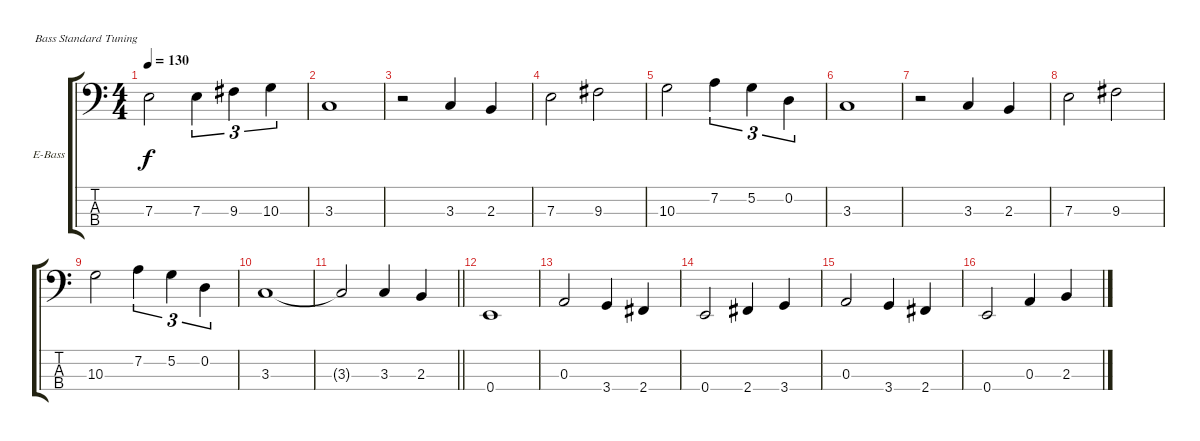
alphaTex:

\defaultSystemsLayout 4
\bracketExtendMode groupsimilarinstruments
\firstSystemTrackNameOrientation horizontal
\otherSystemsTrackNameOrientation horizontal
\chordDiagramsInScore
\track ("Electric Bass" "E-Bass") {instrument electricbassfinger}
\staff {score tabs}
\tuning (G2 D2 A1 E1)
\ts (4 4)
\tempo 130
\clef f4
\ks c
7.3{t}.2{dy f} 7.3.4{tu (3 2)} 9.3.4{tu (3 2)} 10.3.4{tu (3 2)} |
3.3.1 |
r.2 3.3.4 2.3.4 |
7.3.2 9.3.2 |
10.3.2 7.2.4{tu (3 2)} 5.2.4{tu (3 2)} 0.2.4{tu (3 2)} |
3.3.1 |
r.2 3.3.4 2.3.4 |
7.3.2 9.3.2 |
10.3.2 7.2.4{tu (3 2)} 5.2.4{tu (3 2)} 0.2.4{tu (3 2)} |
3.3.1 |
\barLineRight lightlight
3.3{t}.2 3.3.4 2.3.4 |
0.4.1 |
0.3.2 3.4.4 2.4.4 |
0.4.2 2.4.4 3.4.4 |
0.3.2 3.4.4 2.4.4 |
0.4.2 0.3.4 2.3.4
